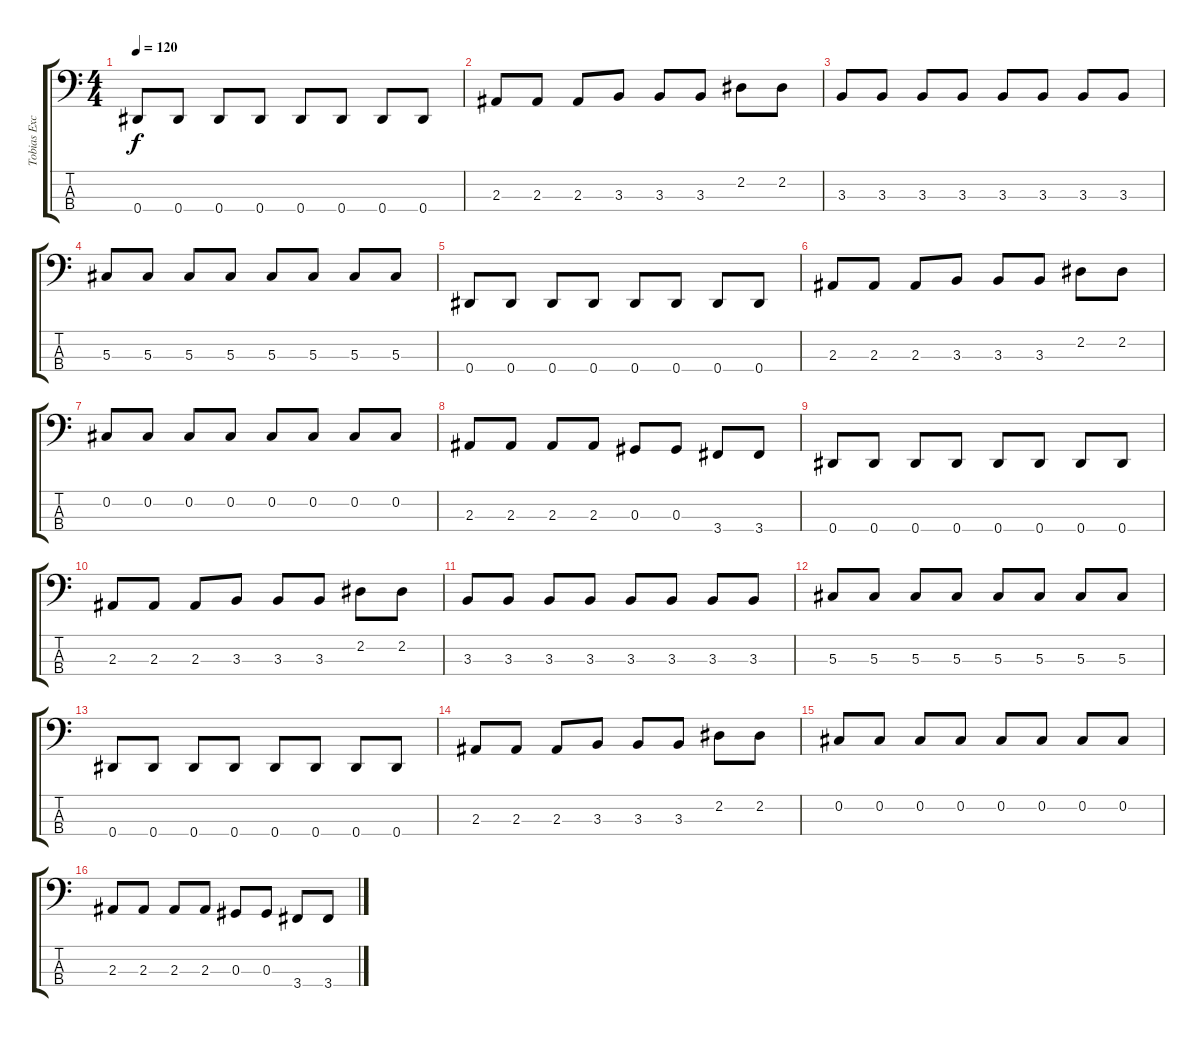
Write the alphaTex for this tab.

\track ("Tobias Excel" "Tobias Exc") {instrument electricbassfinger}
\staff {score tabs}
\tuning (Gb2 Db2 Ab1 Eb1) {hide}
\ts (4 4)
\tempo 120
\clef f4
\ks c
0.4.8{dy f} 0.4.8 0.4.8 0.4.8 0.4.8 0.4.8 0.4.8 0.4.8 |
2.3.8 2.3.8 2.3.8 3.3.8 3.3.8 3.3.8 2.2.8 2.2.8 |
3.3.8 3.3.8 3.3.8 3.3.8 3.3.8 3.3.8 3.3.8 3.3.8 |
5.3.8 5.3.8 5.3.8 5.3.8 5.3.8 5.3.8 5.3.8 5.3.8 |
0.4.8 0.4.8 0.4.8 0.4.8 0.4.8 0.4.8 0.4.8 0.4.8 |
2.3.8 2.3.8 2.3.8 3.3.8 3.3.8 3.3.8 2.2.8 2.2.8 |
0.2.8 0.2.8 0.2.8 0.2.8 0.2.8 0.2.8 0.2.8 0.2.8 |
2.3.8 2.3.8 2.3.8 2.3.8 0.3.8 0.3.8 3.4.8 3.4.8 |
0.4.8 0.4.8 0.4.8 0.4.8 0.4.8 0.4.8 0.4.8 0.4.8 |
2.3.8 2.3.8 2.3.8 3.3.8 3.3.8 3.3.8 2.2.8 2.2.8 |
3.3.8 3.3.8 3.3.8 3.3.8 3.3.8 3.3.8 3.3.8 3.3.8 |
5.3.8 5.3.8 5.3.8 5.3.8 5.3.8 5.3.8 5.3.8 5.3.8 |
0.4.8 0.4.8 0.4.8 0.4.8 0.4.8 0.4.8 0.4.8 0.4.8 |
2.3.8 2.3.8 2.3.8 3.3.8 3.3.8 3.3.8 2.2.8 2.2.8 |
0.2.8 0.2.8 0.2.8 0.2.8 0.2.8 0.2.8 0.2.8 0.2.8 |
2.3.8 2.3.8 2.3.8 2.3.8 0.3.8 0.3.8 3.4.8 3.4.8
